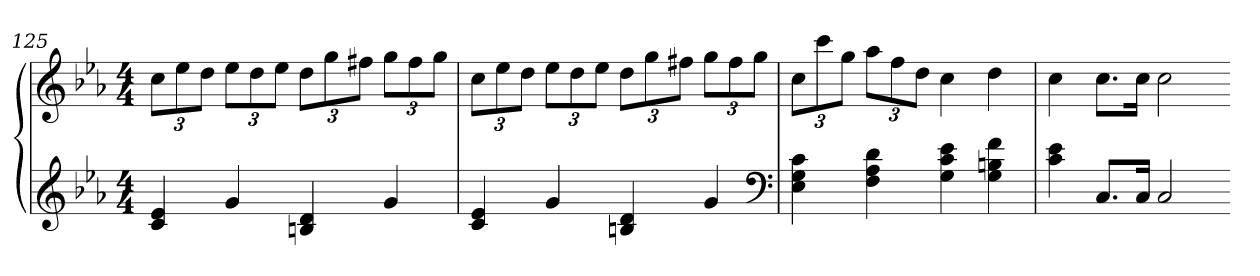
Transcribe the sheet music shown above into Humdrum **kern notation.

**kern	**kern
*part1	*part1
*staff2	*staff1
*clefG2	*clefG2
*k[b-e-a-]	*k[b-e-a-]
*c:	*c:
*M4/4	*M4/4
=125	=125
4c 4e-	12ccL
.	12ee-
.	12ddJ
4g	12ee-L
.	12dd
.	12ee-J
4Bn 4d	12ddL
.	12gg
.	12ff#XJ
4g	12ggL
.	12ff#
.	12ggJ
=126	=126
4c 4e-	12ccL
.	12ee-
.	12ddJ
4g	12ee-L
.	12dd
.	12ee-J
4Bn 4d	12ddL
.	12gg
.	12ff#XJ
4g	12ggL
.	12ff#
.	12ggJ
*clefF4	*
=127	=127
4E- 4G 4c	12ccL
.	12ccc
.	12ggJ
4F 4A- 4d	12aa-L
.	12ff
.	12ddJ
4G 4c 4e-	4cc
4G 4Bn 4f	4dd
=128	=128
4c 4e-	4cc
8.CL	8.ccL
16CJk	16ccJk
2C	2cc
=-	=-
*-	*-
